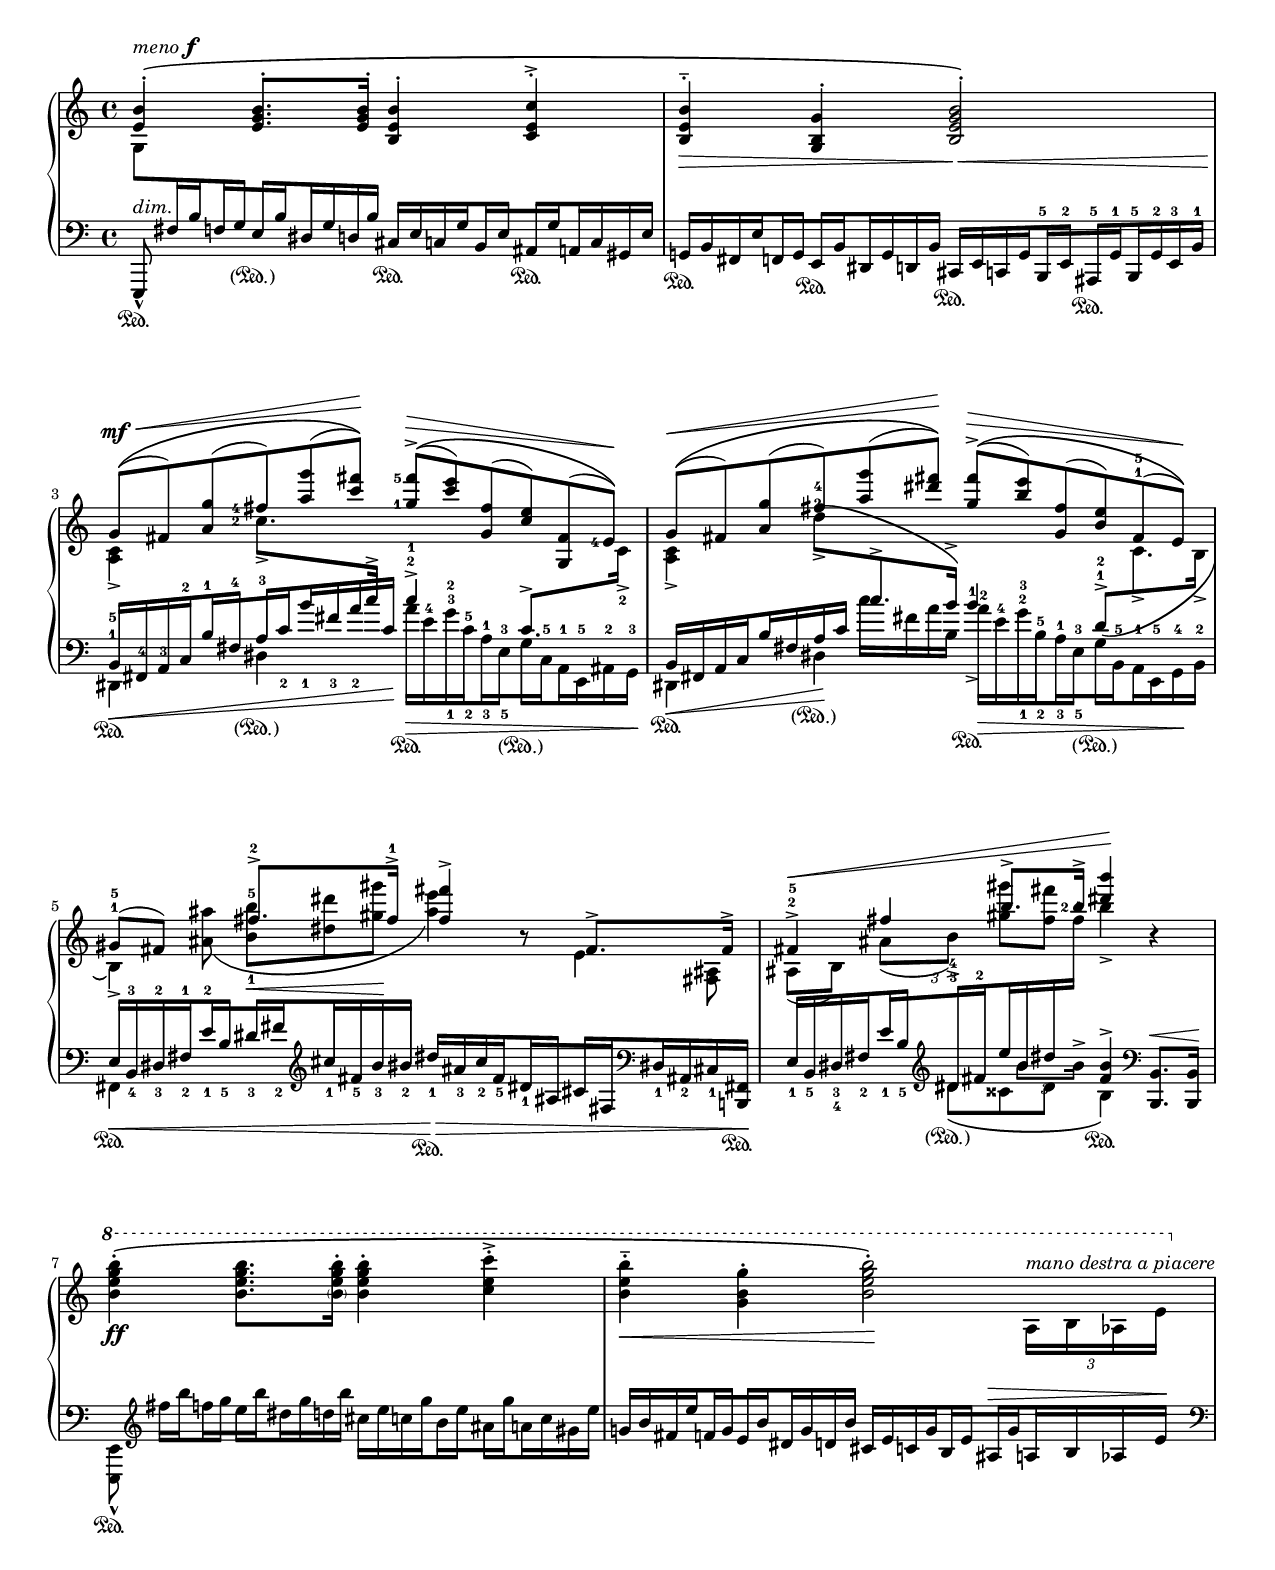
\version "2.18.0"

\header {
  % Remove default LilyPond tagline
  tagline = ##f
}
 #(set-global-staff-size 16.5)
\paper {
  #(set-paper-size "letter" )
   indent = 0\cm 
    system-system-spacing #'padding = #9
}

global = {
  \key a \minor
  \time 4/4
}

rightOne = \relative c'' {
  \global
  % Music follows here.
  <e, b'>4-\staccato\(^\markup{ \italic"meno" \dynamic {
    f
  }} <e g b>8.-. q16\staccato <b e b'>4-. <c e c'>4-.\accent <b e b'>4-.--\> <g b g'>4-. <b e g b>2-.\<\) %\bar 2
\omit TupletBracket\omit TupletNumber\tuplet 3/2{ \once\override Beam #'positions = #'(6 . 10) \once\override Hairpin #'rotation = #'(7 0 0) \once \override DynamicText #'extra-offset = #'( 0.0 . -2.0 ) g'8[(\(\!^\mf^\<  fis) <a g'>(\once\set fingeringOrientations = #'(left)  <fis'-4>) <a g'>( <c fis>])\)\!}\times 2/3{ \set fingeringOrientations = #'(left) \once\override Hairpin #'rotation = #'(-7 0 0)   <g-1 fis'-5>[\accent(\(^\> <c e>) <g, fis'>( <c e>) <g, fis'>(  <e'-4>)\)\!]} %\bar 3 
\once\override Beam #'positions = #'(6 . 10)  \tuplet 3/2{ \once\override Hairpin #'rotation = #'(7 0 0)  g8[(\(^\<  fis) <a g'>( fis'-\tweak #'X-offset #0 -\tweak #'Y-offset #2 -2 -\tweak #'X-offset #0 -\tweak #'Y-offset #4 -4) <a g'>( <dis fis>]\!)\)}\times 2/3{ \once\override Hairpin #'rotation = #'(-7 0 0)  <g, fis'>^\>[\accent(\( <b e>) <g, fis'>( <b e>) fis^1^5(  e)\)\!]} %\bar 4 
\tuplet 3/2{gis8^1^5 ( fis) s } fis'8.-2\accent fis16-1\accent \tuplet 3/2{ <fis fis'>4\accent b,8\rest} fis8.\accent fis16\accent \tuplet 3/2 {\once\override Hairpin #'rotation = #'(7 0 0)  fis4^\<^2^5^\accent fis'4 b8.\accent <b-2>16\accent} <dis b'>4 \! b,4\rest %bar6
\stemDown \ottava 1 <b' e g b>4-._\ff\( q8.  <\parenthesize b e g b>16-. <b e g b>4-. 
\once \override Script.avoid-slur = #'inside <c e c'>4-.\accent <b e b'>4-.--\< <g b g'>4-. <b e g b>2-.\! \) 

}

rightTwo = \relative c'' {
  \global
  % Music follows here.
  s1*2 %\bar 2
\omit TupletNumber\omit TupletBracket  <a, c>4\accent \once\set fingeringOrientations = #'(left) <c'-2>8.\accent \change Staff = "left" \stemUp c16^\accent c4^2^1^\accent c,8.^\accent \change Staff = "right" \stemDown c16_2\accent %\bar3
  <a c>4\accent \tuplet 3/2{ d'8\accent^\( \change Staff = "left" \stemUp c8.^\accent b16^\accent\)} b4^1\accent \tuplet 3/2 {d,8^1^2^\accent\( \change Staff = "right" \stemDown c8.\accent b16\accent}%bar 4
 \tuplet 3/2{ b4\accent\) <ais' ais'>8\(}\tuplet 3/2{ <b-1 b'-5>8 _\< < dis dis'>8 <gis gis'>8\! }\tuplet 3/2{<ais e'>4\) s8} \tuplet 3/2{e,4 <fis, ais>8} \tuplet 3/2{ ais[( b)]  ais'[( b\accent)] <gis' gis'>8 <fis fis'>8} b4\accent s4
}

leftOne = \relative c' {
  \global
  % Music follows here.
  \set Timing.beamExceptions = #'()
\set subdivideBeams = ##t
\set baseMoment = #(ly:make-moment 1/6)
\set beatStructure = #'( 3 3 )
  
\omit TupletBracket\omit TupletNumber\tuplet 3/2{ \change Staff = "right" \stemDown \once \override Beam #'positions = #'( -8.0 . -9.0 ) g8[ \change Staff = "left" \stemUp fis16 \set stemRightBeamCount = #1 b  \set stemLeftBeamCount = #1 f  \once \override Stem.beaming = #(cons (list 1 0) (list 1)) g \once \override Stem.beaming = #(cons (list 0) (list -1 0))  }\tuplet 3/2{ \once \override Staff.SustainPedal.stencil =
  	#(lambda (grob) (grob-interpret-markup grob 
  	(markup #:concat ( "(" #:musicglyph "pedal.Ped"".)"))))} \tuplet 3/2{ \once \override Beam #'positions = #'( 6.0 . 5.0 )   e\sustainOn \set stemRightBeamCount = #1 b' \set stemLeftBeamCount = #1 dis, g d b']}
 \once \override Beam #'positions = #'(4 . 4) \tuplet 3/2{ cis,16[ \sustainOn e c \set stemRightBeamCount = #1 g' \set stemLeftBeamCount = #1 b, \once \override Stem.beaming = #(cons (list 1 0) (list 1)) e \once \override Stem.beaming = #(cons (list 0) (list -1 0))}\tuplet 3/2{ ais,\sustainOn \set stemRightBeamCount = #1 g' \set stemLeftBeamCount = #1 a, c gis e']}%b1
\tuplet 3/2{g,!16\sustainOn[ b fis e' f, \once \override Stem.beaming = #(cons (list 1 0) (list 1)) g \once \override Stem.beaming = #(cons (list 0) (list -1 0)) e\sustainOn b' dis, g d b']}\tuplet 3/2{ cis,16\sustainOn[ e c g' b,^5 \once \override Stem.beaming = #(cons (list 1 0) (list 1)) e^2 \once \override Stem.beaming = #(cons (list 0) (list -1 0)) ais,^5\sustainOn g'^1 b,^5 g'^2 e^3 b'^1]}
\tuplet 3/2{\once\override Beam #'positions = #'(6 . 9) \once\override Hairpin #'rotation = #'(5 -1 0) b16_\<-\tweak #'X-offset #0 -\tweak #'Y-offset #2 -1 -\tweak #'X-offset #0 -\tweak #'Y-offset #4 -5[ fis-\tweak #'Y-offset #0 ^4 a-\tweak #'Y-offset #0 ^3 c^2 b'^1 \once \override Stem.beaming = #(cons (list 1 0) (list 1)) fis^4 \once \override Stem.beaming = #(cons (list 0) (list -1 0)) \once \override Stem.beaming = #(cons (list 0) (list -1 0)) a^3 c_2 b'_1 fis_3 a_2 c,]\!}\stemDown \tuplet 3/2{a'16_\>[\sustainOn e^4 g^3^2_1 c,^5_2 a^1_3 \once \override Stem.beaming = #(cons (list 1 0) (list 1)) e^3_5 \once \override Stem.beaming = #(cons (list 0) (list -1 0))  \once \override Staff.SustainPedal.stencil =
  	#(lambda (grob) (grob-interpret-markup grob 
  	(markup #:concat ( "(" #:musicglyph "pedal.Ped"".)")))) g\sustainOn c,^5 a^1 e^5 ais^2 g^3\!]}
\tuplet 3/2{\stemUp b16[ fis a c b' fis a c] \stemDown c'[ fis, a b,]} \tuplet 3/2{a'16^2_\>[\sustainOn e^4 g^2^3_1 b,_2^5 a^1_3 \once \override Stem.beaming = #(cons (list 1 0) (list 1)) e^3_5 \once \override Stem.beaming = #(cons (list 0) (list -1 0)) \once \override Stem.beaming = #(cons (list 0) (list -1 0))  \once \override Staff.SustainPedal.stencil =
  	#(lambda (grob) (grob-interpret-markup grob 
  	(markup #:concat ( "(" #:musicglyph "pedal.Ped"".)")))) g\sustainOn b,^5 a^1 e^5  g^4 \! b^2]} %\bar4
\tuplet 3/2{\stemUp e16_\<[ b_4^3 dis_3^2 fis_2^1 e'_1^2 \once \override Stem.beaming = #(cons (list 1 0) (list 1)) b_5  \once \override Stem.beaming = #(cons (list 0) (list -1 0))\once \override Stem.beaming = #(cons (list 0) (list -1 0)) \once \override Stem.beaming = #(cons (list 0) (list -1 0)) \once \override Stem.beaming = #(cons (list 0) (list -1 0)) dis_3  fis_2 \clef "treble" cis'_1 fis,_5 b_3 bis_2]}\tuplet 3/2{\stemUp  dis16_1_\>_\tweak #'Y-offset #-6 \sustainOn[ ais_3 cis_2 fis,_5 dis_1 \once \override Stem.beaming = #(cons (list 1 0) (list 1))  ais \once \override Stem.beaming = #(cons (list 0) (list -1 0)) cis fis, \clef "bass" dis_1 ais_2 cis_1 <b,! fis'>\!\sustainOn]}%bar5
s1
\omit TupletBracket \tuplet 3/2{<e, e'>8_\marcato\sustainOn \clef "treble" \stemDown fis''''16[ b f \once \override Stem.beaming = #(cons (list 1 0) (list 1)) g \once \override Stem.beaming = #(cons (list 0) (list -1 0)) e b' dis, g d b']}\tuplet 3/2{ cis,[ e c g' b,\once \override Stem.beaming = #(cons (list 1 0) (list 1)) e \once \override Stem.beaming = #(cons (list 0) (list -1 0)) }\tuplet 3/2{ ais, g' a, c gis e']} \tuplet 3/2{ \stemUp g,!16[ b fis e' f, \once \override Stem.beaming = #(cons (list 1 0) (list 1)) g \once \override Stem.beaming = #(cons (list 0) (list -1 0)) \once \override Stem.beaming = #(cons (list 0) (list -1 0)) e b' dis, g d b']}\tuplet 3/2{   cis,16[ e c g' b, \once \override Stem.beaming = #(cons (list 1 0) (list 1)) e \once \override Stem.beaming = #(cons (list 0) (list -1 0)) ais,^\> g' a, b  aes e'\!]} \clef "bass"
}

leftTwo = \relative c' {
  \global
  % Music follows here.

  
\stemUp  e,,,8_\marcato\sustainOn^\markup \italic"dim." s8 s2. s1 %bar2
\stemDown dis'4\sustainOn  \once \override Staff.SustainPedal.stencil =
  	#(lambda (grob) (grob-interpret-markup grob 
  	(markup #:concat ( "(" #:musicglyph "pedal.Ped"".)"))))  dis'4-\tweak #'Y-offset #-6 \sustainOn  s2  \once\override Hairpin #'rotation = #'(7 -1 0) dis,4\sustainOn_\<  \once \override Staff.SustainPedal.stencil =
  	#(lambda (grob) (grob-interpret-markup grob 
  	(markup #:concat ( "(" #:musicglyph "pedal.Ped"".)")))) dis'4\sustainOn\! s2  %bar 4
fis,4\sustainOn s2.    <<{s4 \tuplet 3/2 {\stemDown\clef "treble" dis''8_\( cisis8 dis8}  b4\sustainOn\) s4}\\{s4 \times 2/3{ s8. \once\override Beam #'positions = #'(-1.45 . -1.45) \once \override Beam #'beam-thickness = #0.32   b'8 b16^\accent } s4}\\{ \set Timing.beamExceptions = #'()
\set subdivideBeams = ##t
\set baseMoment = #(ly:make-moment 1/6)
\set beatStructure = #'( 3 3 )   \tuplet 3/2{\stemUp  e,,16_1[ b_5 dis_3_4 fis_2 e'_1 \once \override Stem.beaming = #(cons (list 1 0) (list 1)) b_5 \once \override Stem.beaming = #(cons (list 0) (list -1 0)) \clef "treble" \once \override Staff.SustainPedal.stencil =
  	#(lambda (grob) (grob-interpret-markup grob 
 	(markup #:concat ( "(" #:musicglyph "pedal.Ped"".)")))) dis16^3 ^4\sustainOn fis^2 e' b dis \change Staff = "right" \stemDown <fis-1>16]} \change Staff = "left" \stemUp <fis, b>4\accent \clef "bass" <b,,, b'>8.^\< q16\! 
\omit TupletBracket}>> s8 s2.  s2. s8  \change Staff = "right"  \tuplet 3/2 {s8  a'''16^\markup\italic"mano destra a piacere" b aes e'}
}

\score {
  \new PianoStaff  \with {\override VerticalAxisGroup.staff-staff-spacing = #'((basic-distance . 15))}  <<
    \new Staff = "right" \with {
      midiInstrument = "acoustic grand"
    } << \rightOne \\ \rightTwo >>
    \new Staff = "left" \with {
      midiInstrument = "acoustic grand"
    } { \clef bass << \leftOne \\ \leftTwo >> }
  >>
  \layout {
 
}
  \midi {
    \context {
      \Score
      tempoWholesPerMinute = #(ly:make-moment 100 4)
    }
  }
}
